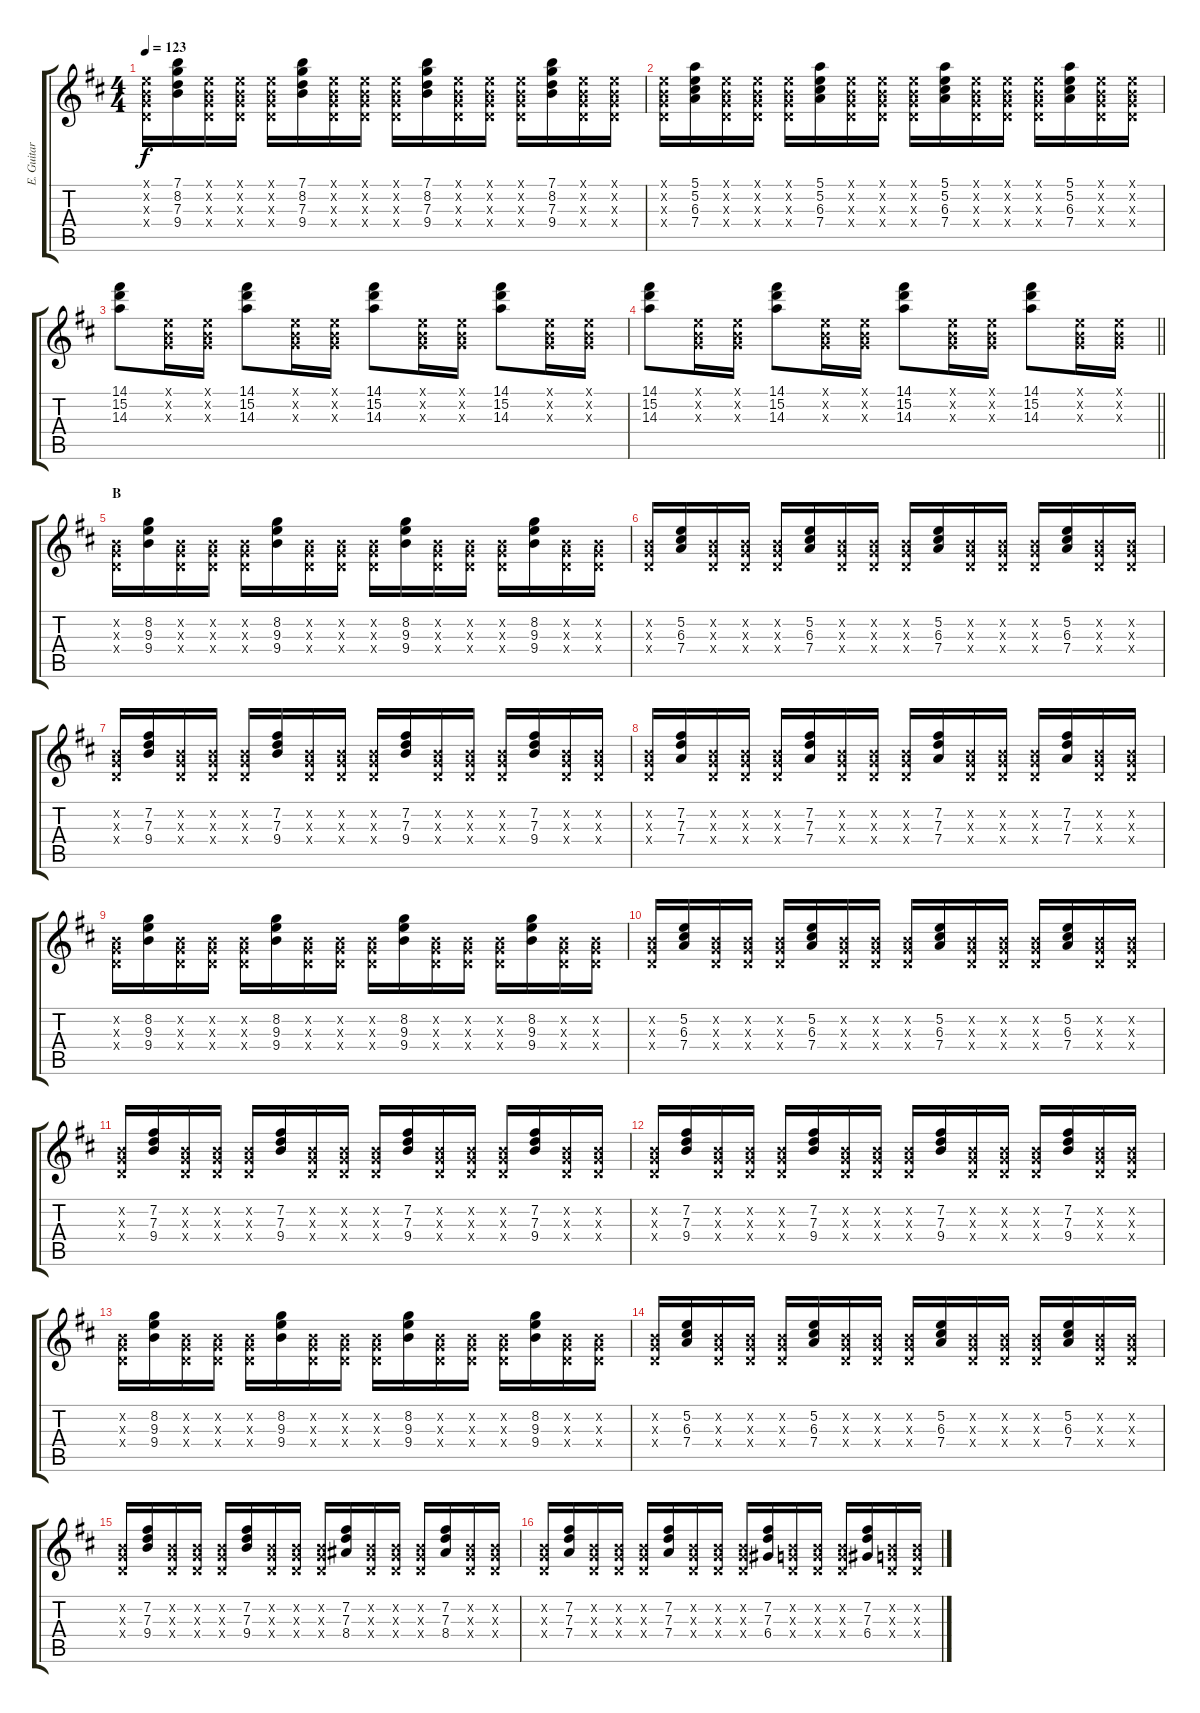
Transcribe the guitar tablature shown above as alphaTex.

\track ("E. Guitar II" "E. Guitar ") {instrument overdrivenguitar}
\staff {score tabs}
\tuning (E4 B3 G3 D3 A2 E2) {hide}
\ts (4 4)
\tempo 123
\clef g2
\ks d
(0.1{x} 0.2{x} 0.3{x} 0.4{x}).16{dy f} (7.1 8.2 7.3 9.4).16 (0.1{x} 0.2{x} 0.3{x} 0.4{x}).16 (0.1{x} 0.2{x} 0.3{x} 0.4{x}).16 (0.1{x} 0.2{x} 0.3{x} 0.4{x}).16 (7.1 8.2 7.3 9.4).16 (0.1{x} 0.2{x} 0.3{x} 0.4{x}).16 (0.1{x} 0.2{x} 0.3{x} 0.4{x}).16 (0.1{x} 0.2{x} 0.3{x} 0.4{x}).16 (7.1 8.2 7.3 9.4).16 (0.1{x} 0.2{x} 0.3{x} 0.4{x}).16 (0.1{x} 0.2{x} 0.3{x} 0.4{x}).16 (0.1{x} 0.2{x} 0.3{x} 0.4{x}).16 (7.1 8.2 7.3 9.4).16 (0.1{x} 0.2{x} 0.3{x} 0.4{x}).16 (0.1{x} 0.2{x} 0.3{x} 0.4{x}).16 |
(0.1{x} 0.2{x} 0.3{x} 0.4{x}).16 (5.1 5.2 6.3 7.4).16 (0.1{x} 0.2{x} 0.3{x} 0.4{x}).16 (0.1{x} 0.2{x} 0.3{x} 0.4{x}).16 (0.1{x} 0.2{x} 0.3{x} 0.4{x}).16 (5.1 5.2 6.3 7.4).16 (0.1{x} 0.2{x} 0.3{x} 0.4{x}).16 (0.1{x} 0.2{x} 0.3{x} 0.4{x}).16 (0.1{x} 0.2{x} 0.3{x} 0.4{x}).16 (5.1 5.2 6.3 7.4).16 (0.1{x} 0.2{x} 0.3{x} 0.4{x}).16 (0.1{x} 0.2{x} 0.3{x} 0.4{x}).16 (0.1{x} 0.2{x} 0.3{x} 0.4{x}).16 (5.1 5.2 6.3 7.4).16 (0.1{x} 0.2{x} 0.3{x} 0.4{x}).16 (0.1{x} 0.2{x} 0.3{x} 0.4{x}).16 |
(14.1 15.2 14.3).8 (0.1{x} 0.2{x} 0.3{x}).16 (0.1{x} 0.2{x} 0.3{x}).16 (14.1 15.2 14.3).8 (0.1{x} 0.2{x} 0.3{x}).16 (0.1{x} 0.2{x} 0.3{x}).16 (14.1 15.2 14.3).8 (0.1{x} 0.2{x} 0.3{x}).16 (0.1{x} 0.2{x} 0.3{x}).16 (14.1 15.2 14.3).8 (0.1{x} 0.2{x} 0.3{x}).16 (0.1{x} 0.2{x} 0.3{x}).16 |
\barLineRight lightlight
(14.1 15.2 14.3).8 (0.1{x} 0.2{x} 0.3{x}).16 (0.1{x} 0.2{x} 0.3{x}).16 (14.1 15.2 14.3).8 (0.1{x} 0.2{x} 0.3{x}).16 (0.1{x} 0.2{x} 0.3{x}).16 (14.1 15.2 14.3).8 (0.1{x} 0.2{x} 0.3{x}).16 (0.1{x} 0.2{x} 0.3{x}).16 (14.1 15.2 14.3).8 (0.1{x} 0.2{x} 0.3{x}).16 (0.1{x} 0.2{x} 0.3{x}).16 |
\section ("" "B")
(0.2{x} 0.3{x} 0.4{x}).16 (8.2 9.3 9.4).16 (0.2{x} 0.3{x} 0.4{x}).16 (0.2{x} 0.3{x} 0.4{x}).16 (0.2{x} 0.3{x} 0.4{x}).16 (8.2 9.3 9.4).16 (0.2{x} 0.3{x} 0.4{x}).16 (0.2{x} 0.3{x} 0.4{x}).16 (0.2{x} 0.3{x} 0.4{x}).16 (8.2 9.3 9.4).16 (0.2{x} 0.3{x} 0.4{x}).16 (0.2{x} 0.3{x} 0.4{x}).16 (0.2{x} 0.3{x} 0.4{x}).16 (8.2 9.3 9.4).16 (0.2{x} 0.3{x} 0.4{x}).16 (0.2{x} 0.3{x} 0.4{x}).16 |
(0.2{x} 0.3{x} 0.4{x}).16 (5.2 6.3 7.4).16 (0.2{x} 0.3{x} 0.4{x}).16 (0.2{x} 0.3{x} 0.4{x}).16 (0.2{x} 0.3{x} 0.4{x}).16 (5.2 6.3 7.4).16 (0.2{x} 0.3{x} 0.4{x}).16 (0.2{x} 0.3{x} 0.4{x}).16 (0.2{x} 0.3{x} 0.4{x}).16 (5.2 6.3 7.4).16 (0.2{x} 0.3{x} 0.4{x}).16 (0.2{x} 0.3{x} 0.4{x}).16 (0.2{x} 0.3{x} 0.4{x}).16 (5.2 6.3 7.4).16 (0.2{x} 0.3{x} 0.4{x}).16 (0.2{x} 0.3{x} 0.4{x}).16 |
(0.2{x} 0.3{x} 0.4{x}).16 (7.2 7.3 9.4).16 (0.2{x} 0.3{x} 0.4{x}).16 (0.2{x} 0.3{x} 0.4{x}).16 (0.2{x} 0.3{x} 0.4{x}).16 (7.2 7.3 9.4).16 (0.2{x} 0.3{x} 0.4{x}).16 (0.2{x} 0.3{x} 0.4{x}).16 (0.2{x} 0.3{x} 0.4{x}).16 (7.2 7.3 9.4).16 (0.2{x} 0.3{x} 0.4{x}).16 (0.2{x} 0.3{x} 0.4{x}).16 (0.2{x} 0.3{x} 0.4{x}).16 (7.2 7.3 9.4).16 (0.2{x} 0.3{x} 0.4{x}).16 (0.2{x} 0.3{x} 0.4{x}).16 |
(0.2{x} 0.3{x} 0.4{x}).16 (7.2 7.3 7.4).16 (0.2{x} 0.3{x} 0.4{x}).16 (0.2{x} 0.3{x} 0.4{x}).16 (0.2{x} 0.3{x} 0.4{x}).16 (7.2 7.3 7.4).16 (0.2{x} 0.3{x} 0.4{x}).16 (0.2{x} 0.3{x} 0.4{x}).16 (0.2{x} 0.3{x} 0.4{x}).16 (7.2 7.3 7.4).16 (0.2{x} 0.3{x} 0.4{x}).16 (0.2{x} 0.3{x} 0.4{x}).16 (0.2{x} 0.3{x} 0.4{x}).16 (7.2 7.3 7.4).16 (0.2{x} 0.3{x} 0.4{x}).16 (0.2{x} 0.3{x} 0.4{x}).16 |
(0.2{x} 0.3{x} 0.4{x}).16 (8.2 9.3 9.4).16 (0.2{x} 0.3{x} 0.4{x}).16 (0.2{x} 0.3{x} 0.4{x}).16 (0.2{x} 0.3{x} 0.4{x}).16 (8.2 9.3 9.4).16 (0.2{x} 0.3{x} 0.4{x}).16 (0.2{x} 0.3{x} 0.4{x}).16 (0.2{x} 0.3{x} 0.4{x}).16 (8.2 9.3 9.4).16 (0.2{x} 0.3{x} 0.4{x}).16 (0.2{x} 0.3{x} 0.4{x}).16 (0.2{x} 0.3{x} 0.4{x}).16 (8.2 9.3 9.4).16 (0.2{x} 0.3{x} 0.4{x}).16 (0.2{x} 0.3{x} 0.4{x}).16 |
(0.2{x} 0.3{x} 0.4{x}).16 (5.2 6.3 7.4).16 (0.2{x} 0.3{x} 0.4{x}).16 (0.2{x} 0.3{x} 0.4{x}).16 (0.2{x} 0.3{x} 0.4{x}).16 (5.2 6.3 7.4).16 (0.2{x} 0.3{x} 0.4{x}).16 (0.2{x} 0.3{x} 0.4{x}).16 (0.2{x} 0.3{x} 0.4{x}).16 (5.2 6.3 7.4).16 (0.2{x} 0.3{x} 0.4{x}).16 (0.2{x} 0.3{x} 0.4{x}).16 (0.2{x} 0.3{x} 0.4{x}).16 (5.2 6.3 7.4).16 (0.2{x} 0.3{x} 0.4{x}).16 (0.2{x} 0.3{x} 0.4{x}).16 |
(0.2{x} 0.3{x} 0.4{x}).16 (7.2 7.3 9.4).16 (0.2{x} 0.3{x} 0.4{x}).16 (0.2{x} 0.3{x} 0.4{x}).16 (0.2{x} 0.3{x} 0.4{x}).16 (7.2 7.3 9.4).16 (0.2{x} 0.3{x} 0.4{x}).16 (0.2{x} 0.3{x} 0.4{x}).16 (0.2{x} 0.3{x} 0.4{x}).16 (7.2 7.3 9.4).16 (0.2{x} 0.3{x} 0.4{x}).16 (0.2{x} 0.3{x} 0.4{x}).16 (0.2{x} 0.3{x} 0.4{x}).16 (7.2 7.3 9.4).16 (0.2{x} 0.3{x} 0.4{x}).16 (0.2{x} 0.3{x} 0.4{x}).16 |
(0.2{x} 0.3{x} 0.4{x}).16 (7.2 7.3 9.4).16 (0.2{x} 0.3{x} 0.4{x}).16 (0.2{x} 0.3{x} 0.4{x}).16 (0.2{x} 0.3{x} 0.4{x}).16 (7.2 7.3 9.4).16 (0.2{x} 0.3{x} 0.4{x}).16 (0.2{x} 0.3{x} 0.4{x}).16 (0.2{x} 0.3{x} 0.4{x}).16 (7.2 7.3 9.4).16 (0.2{x} 0.3{x} 0.4{x}).16 (0.2{x} 0.3{x} 0.4{x}).16 (0.2{x} 0.3{x} 0.4{x}).16 (7.2 7.3 9.4).16 (0.2{x} 0.3{x} 0.4{x}).16 (0.2{x} 0.3{x} 0.4{x}).16 |
(0.2{x} 0.3{x} 0.4{x}).16 (8.2 9.3 9.4).16 (0.2{x} 0.3{x} 0.4{x}).16 (0.2{x} 0.3{x} 0.4{x}).16 (0.2{x} 0.3{x} 0.4{x}).16 (8.2 9.3 9.4).16 (0.2{x} 0.3{x} 0.4{x}).16 (0.2{x} 0.3{x} 0.4{x}).16 (0.2{x} 0.3{x} 0.4{x}).16 (8.2 9.3 9.4).16 (0.2{x} 0.3{x} 0.4{x}).16 (0.2{x} 0.3{x} 0.4{x}).16 (0.2{x} 0.3{x} 0.4{x}).16 (8.2 9.3 9.4).16 (0.2{x} 0.3{x} 0.4{x}).16 (0.2{x} 0.3{x} 0.4{x}).16 |
(0.2{x} 0.3{x} 0.4{x}).16 (5.2 6.3 7.4).16 (0.2{x} 0.3{x} 0.4{x}).16 (0.2{x} 0.3{x} 0.4{x}).16 (0.2{x} 0.3{x} 0.4{x}).16 (5.2 6.3 7.4).16 (0.2{x} 0.3{x} 0.4{x}).16 (0.2{x} 0.3{x} 0.4{x}).16 (0.2{x} 0.3{x} 0.4{x}).16 (5.2 6.3 7.4).16 (0.2{x} 0.3{x} 0.4{x}).16 (0.2{x} 0.3{x} 0.4{x}).16 (0.2{x} 0.3{x} 0.4{x}).16 (5.2 6.3 7.4).16 (0.2{x} 0.3{x} 0.4{x}).16 (0.2{x} 0.3{x} 0.4{x}).16 |
(0.2{x} 0.3{x} 0.4{x}).16 (7.2 7.3 9.4).16 (0.2{x} 0.3{x} 0.4{x}).16 (0.2{x} 0.3{x} 0.4{x}).16 (0.2{x} 0.3{x} 0.4{x}).16 (7.2 7.3 9.4).16 (0.2{x} 0.3{x} 0.4{x}).16 (0.2{x} 0.3{x} 0.4{x}).16 (0.2{x} 0.3{x} 0.4{x}).16 (7.2 7.3 8.4).16 (0.2{x} 0.3{x} 0.4{x}).16 (0.2{x} 0.3{x} 0.4{x}).16 (0.2{x} 0.3{x} 0.4{x}).16 (7.2 7.3 8.4).16 (0.2{x} 0.3{x} 0.4{x}).16 (0.2{x} 0.3{x} 0.4{x}).16 |
(0.2{x} 0.3{x} 0.4{x}).16 (7.2 7.3 7.4).16 (0.2{x} 0.3{x} 0.4{x}).16 (0.2{x} 0.3{x} 0.4{x}).16 (0.2{x} 0.3{x} 0.4{x}).16 (7.2 7.3 7.4).16 (0.2{x} 0.3{x} 0.4{x}).16 (0.2{x} 0.3{x} 0.4{x}).16 (0.2{x} 0.3{x} 0.4{x}).16 (7.2 7.3 6.4).16 (0.2{x} 0.3{x} 0.4{x}).16 (0.2{x} 0.3{x} 0.4{x}).16 (0.2{x} 0.3{x} 0.4{x}).16 (7.2 7.3 6.4).16 (0.2{x} 0.3{x} 0.4{x}).16 (0.2{x} 0.3{x} 0.4{x}).16
